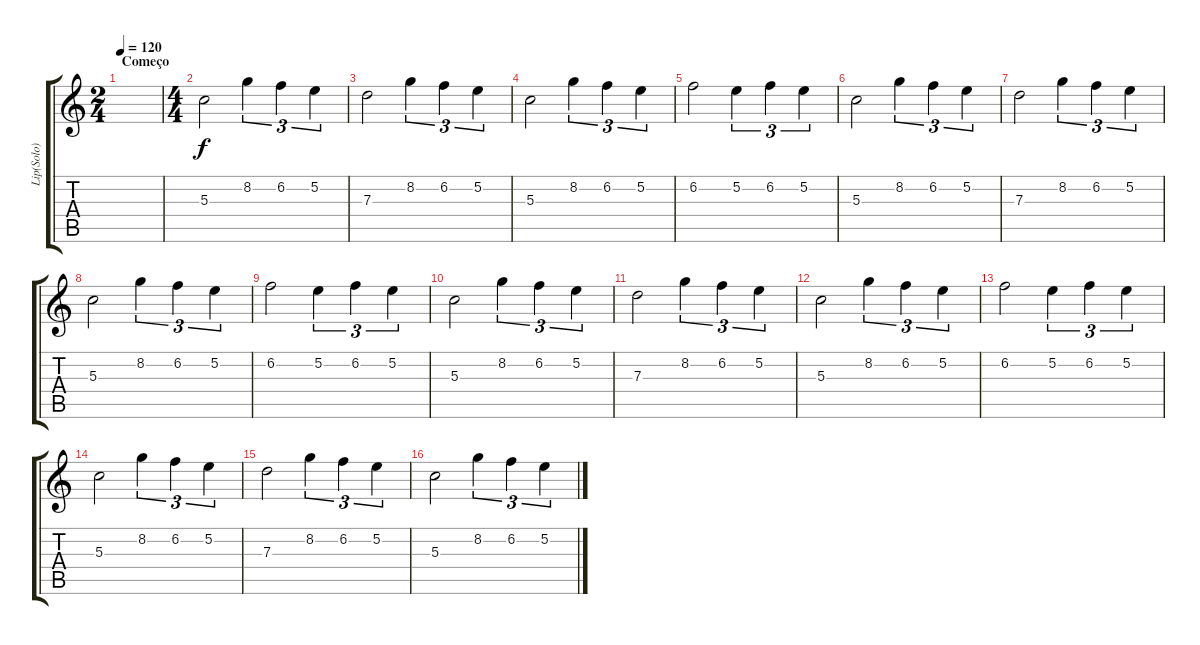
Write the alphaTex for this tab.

\track ("Lip(Solo)" "Lip(Solo)") {instrument distortionguitar}
\staff {score tabs}
\tuning (E4 B3 G3 D3 A2 E2) {hide}
\ts (2 4)
\section ("" "Começo")
\tempo 120
\clef g2
\ks c
|
\ts (4 4)
5.3.2 8.2.4{tu (3 2)} 6.2.4{tu (3 2)} 5.2.4{tu (3 2)} |
7.3.2 8.2.4{tu (3 2)} 6.2.4{tu (3 2)} 5.2.4{tu (3 2)} |
5.3.2 8.2.4{tu (3 2)} 6.2.4{tu (3 2)} 5.2.4{tu (3 2)} |
6.2.2 5.2.4{tu (3 2)} 6.2.4{tu (3 2)} 5.2.4{tu (3 2)} |
5.3.2 8.2.4{tu (3 2)} 6.2.4{tu (3 2)} 5.2.4{tu (3 2)} |
7.3.2 8.2.4{tu (3 2)} 6.2.4{tu (3 2)} 5.2.4{tu (3 2)} |
5.3.2 8.2.4{tu (3 2)} 6.2.4{tu (3 2)} 5.2.4{tu (3 2)} |
6.2.2 5.2.4{tu (3 2)} 6.2.4{tu (3 2)} 5.2.4{tu (3 2)} |
5.3.2 8.2.4{tu (3 2)} 6.2.4{tu (3 2)} 5.2.4{tu (3 2)} |
7.3.2 8.2.4{tu (3 2)} 6.2.4{tu (3 2)} 5.2.4{tu (3 2)} |
5.3.2 8.2.4{tu (3 2)} 6.2.4{tu (3 2)} 5.2.4{tu (3 2)} |
6.2.2 5.2.4{tu (3 2)} 6.2.4{tu (3 2)} 5.2.4{tu (3 2)} |
5.3.2 8.2.4{tu (3 2)} 6.2.4{tu (3 2)} 5.2.4{tu (3 2)} |
7.3.2 8.2.4{tu (3 2)} 6.2.4{tu (3 2)} 5.2.4{tu (3 2)} |
5.3.2 8.2.4{tu (3 2)} 6.2.4{tu (3 2)} 5.2.4{tu (3 2)}
